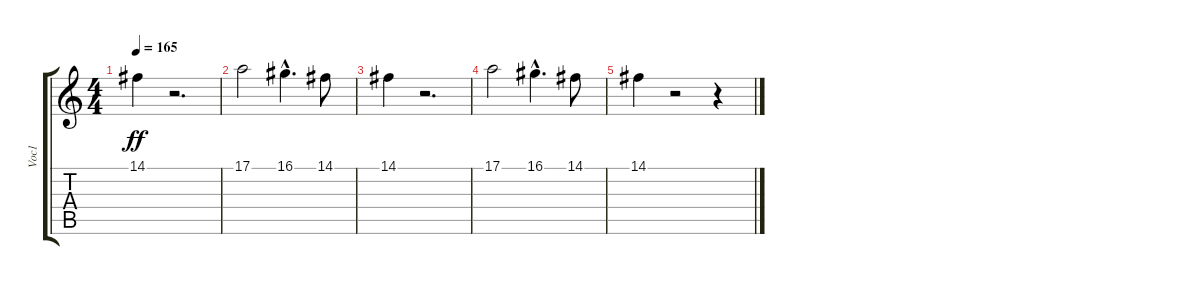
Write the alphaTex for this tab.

\track ("Voc1" "Voc1") {instrument vibraphone}
\staff {score tabs}
\tuning (E4 B3 G3 D3 A2 E2) {hide}
\ts (4 4)
\tempo 165
\clef g2
\ks c
14.1.4{dy ff} r.2{d} |
17.1.2 16.1{hac}.4{d} 14.1.8 |
14.1.4 r.2{d} |
17.1.2 16.1{hac}.4{d} 14.1.8 |
14.1.4 r.2 r.4
